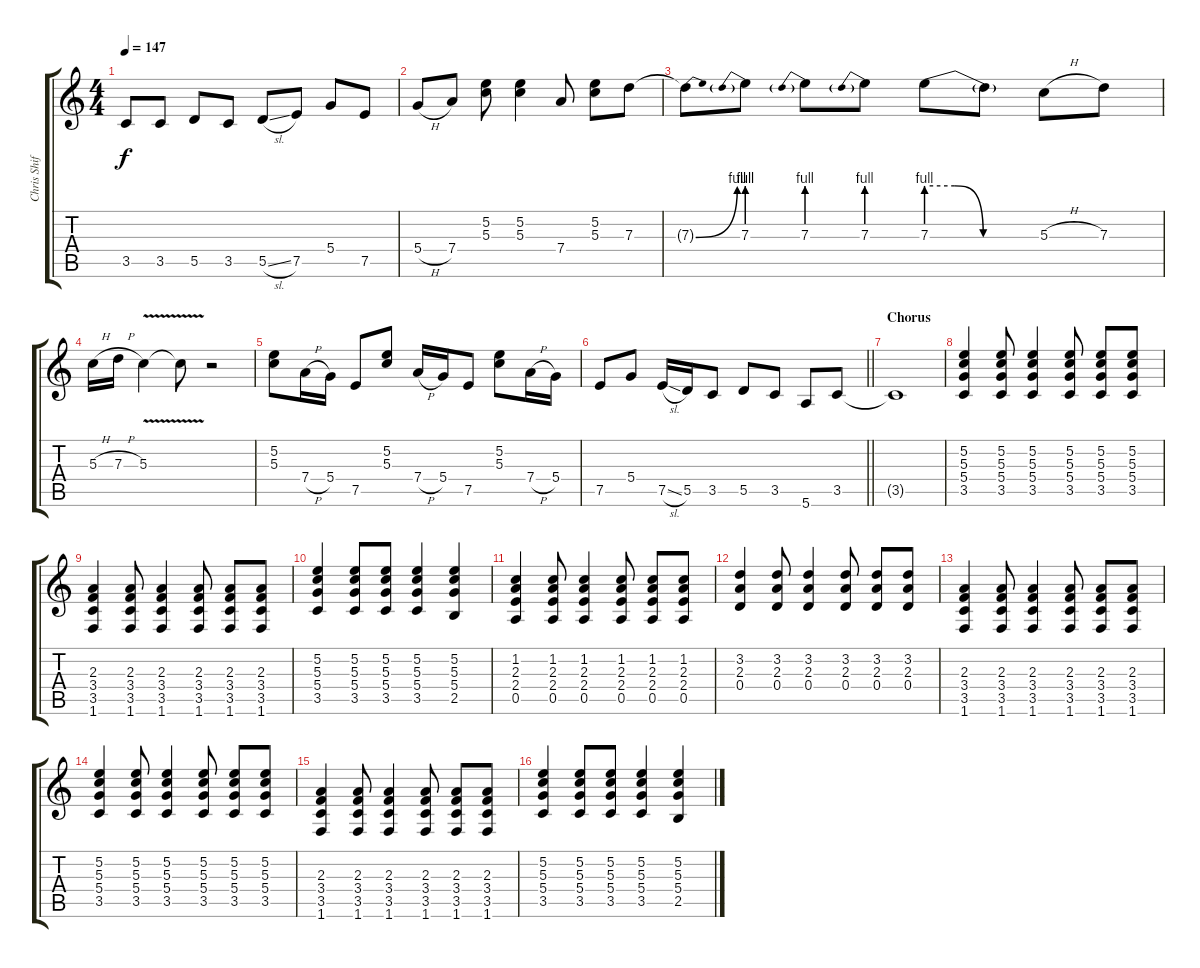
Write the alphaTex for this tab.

\track ("Chris Shifflet - Lead Guitar" "Chris Shif") {instrument distortionguitar}
\staff {score tabs}
\tuning (E4 B3 G3 D3 A2 E2) {hide}
\ts (4 4)
\tempo 147
\clef g2
\ks c
3.5{t}.8{dy f} 3.5.8 5.5.8 3.5.8 5.5{sl}.8 7.5.8 5.4.8 7.5.8 |
5.4{h}.8 7.4.8 (5.2 5.3).8 (5.2 5.3).4 7.4.8 (5.2 5.3).8 7.3.8 |
7.3{be (bend 0 0 60 4) t}.8 7.3{be (prebend 0 4 60 4)}.8 7.3{be (prebend 0 4 60 4)}.8 7.3{be (prebend 0 4 60 4)}.8 7.3{be (custom 0 4 15 4 30 0 60 0)}.8 7.3{t}.8 5.3{h}.8 7.3.8 |
5.3{h}.16 7.3{h}.16 5.3{v}.4 5.3{t}.8 r.2 |
(5.2 5.3).8 7.4{h}.16 5.4.16 7.5.8 (5.2 5.3).8 7.4{h}.16 5.4.16 7.5.8 (5.2 5.3).8 7.4{h}.16 5.4.16 |
\barLineRight lightlight
7.5.8 5.4.8 7.5{sl}.16 5.5.16 3.5.8 5.5.8 3.5.8 5.6.8 3.5.8 |
\section ("" "Chorus")
3.5{t}.1 |
(5.2 5.3 5.4 3.5).4{volume 13} (5.2 5.3 5.4 3.5).8 (5.2 5.3 5.4 3.5).4 (5.2 5.3 5.4 3.5).8 (5.2 5.3 5.4 3.5).8 (5.2 5.3 5.4 3.5).8 |
(2.3 3.4 3.5 1.6).4 (2.3 3.4 3.5 1.6).8 (2.3 3.4 3.5 1.6).4 (2.3 3.4 3.5 1.6).8 (2.3 3.4 3.5 1.6).8 (2.3 3.4 3.5 1.6).8 |
(5.2 5.3 5.4 3.5).4 (5.2 5.3 5.4 3.5).8 (5.2 5.3 5.4 3.5).8 (5.2 5.3 5.4 3.5).4 (5.2 5.3 5.4 2.5).4 |
(1.2 2.3 2.4 0.5).4 (1.2 2.3 2.4 0.5).8 (1.2 2.3 2.4 0.5).4 (1.2 2.3 2.4 0.5).8 (1.2 2.3 2.4 0.5).8 (1.2 2.3 2.4 0.5).8 |
(3.2 2.3 0.4).4 (3.2 2.3 0.4).8 (3.2 2.3 0.4).4 (3.2 2.3 0.4).8 (3.2 2.3 0.4).8 (3.2 2.3 0.4).8 |
(2.3 3.4 3.5 1.6).4 (2.3 3.4 3.5 1.6).8 (2.3 3.4 3.5 1.6).4 (2.3 3.4 3.5 1.6).8 (2.3 3.4 3.5 1.6).8 (2.3 3.4 3.5 1.6).8 |
(5.2 5.3 5.4 3.5).4 (5.2 5.3 5.4 3.5).8 (5.2 5.3 5.4 3.5).4 (5.2 5.3 5.4 3.5).8 (5.2 5.3 5.4 3.5).8 (5.2 5.3 5.4 3.5).8 |
(2.3 3.4 3.5 1.6).4 (2.3 3.4 3.5 1.6).8 (2.3 3.4 3.5 1.6).4 (2.3 3.4 3.5 1.6).8 (2.3 3.4 3.5 1.6).8 (2.3 3.4 3.5 1.6).8 |
(5.2 5.3 5.4 3.5).4 (5.2 5.3 5.4 3.5).8 (5.2 5.3 5.4 3.5).8 (5.2 5.3 5.4 3.5).4 (5.2 5.3 5.4 2.5).4
